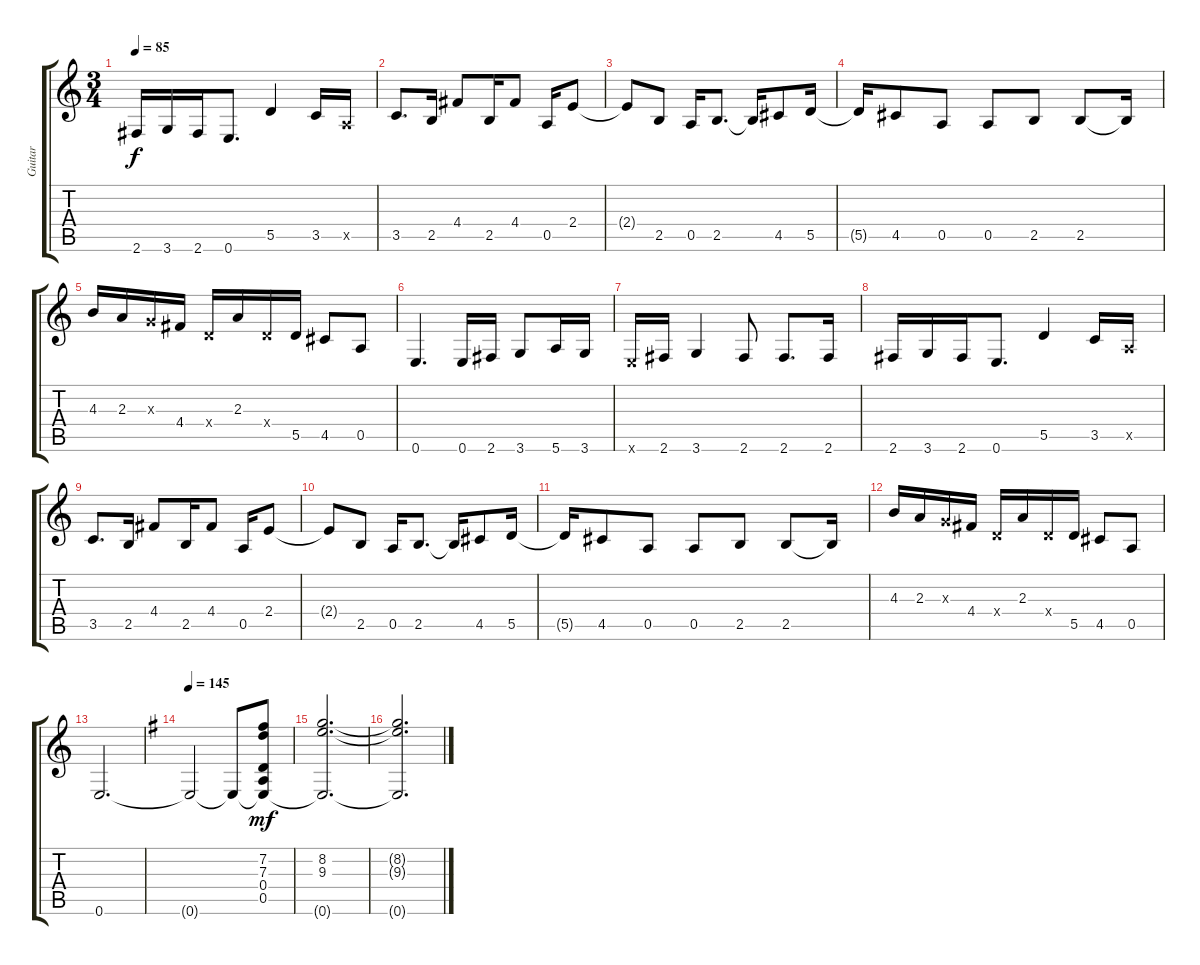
\track ("Guitar" "Guitar") {instrument overdrivenguitar}
\staff {score tabs}
\tuning (E4 B3 G3 D3 A2 E2) {hide}
\ts (3 4)
\tempo 85
\clef g2
\ks c
2.6.16{dy f} 3.6.16 2.6.16 0.6.8{d} 5.5.4 3.5.16 0.5{x}.16 |
3.5.8{d} 2.5.16 4.4.8 2.5.16 4.4.8 0.5.16 2.4.8 |
2.4{t}.8 2.5.8 0.5.16 2.5.8{d} 2.5{t}.16 4.5.8 5.5.16 |
5.5{t}.16 4.5.8 0.5.8 0.5.8 2.5.8 2.5.8 2.5{t}.16 |
4.3.16 2.3.16 0.3{x}.16 4.4.16 0.4{x}.16 2.3.16 0.4{x}.16 5.5.16 4.5.8 0.5.8 |
0.6.4{d} 0.6.16 2.6.16 3.6.8 5.6.16 3.6.16 |
0.6{x}.16 2.6.16 3.6.4 2.6.8 2.6.8{d} 2.6.16 |
2.6.16 3.6.16 2.6.16 0.6.8{d} 5.5.4 3.5.16 0.5{x}.16 |
3.5.8{d} 2.5.16 4.4.8 2.5.16 4.4.8 0.5.16 2.4.8 |
2.4{t}.8 2.5.8 0.5.16 2.5.8{d} 2.5{t}.16 4.5.8 5.5.16 |
5.5{t}.16 4.5.8 0.5.8 0.5.8 2.5.8 2.5.8 2.5{t}.16 |
4.3.16 2.3.16 0.3{x}.16 4.4.16 0.4{x}.16 2.3.16 0.4{x}.16 5.5.16 4.5.8 0.5.8 |
0.6.2{d} |
\tempo 145
\ks g
0.6{t}.2{instrument acousticguitarsteel} 0.6{t}.8 (7.2 7.3 0.4 0.5 0.6{t}).8{dy mf} |
(8.2 9.3 0.6{t}).2{d} |
(8.2{t} 9.3{t} 0.6{t}).2{d}
